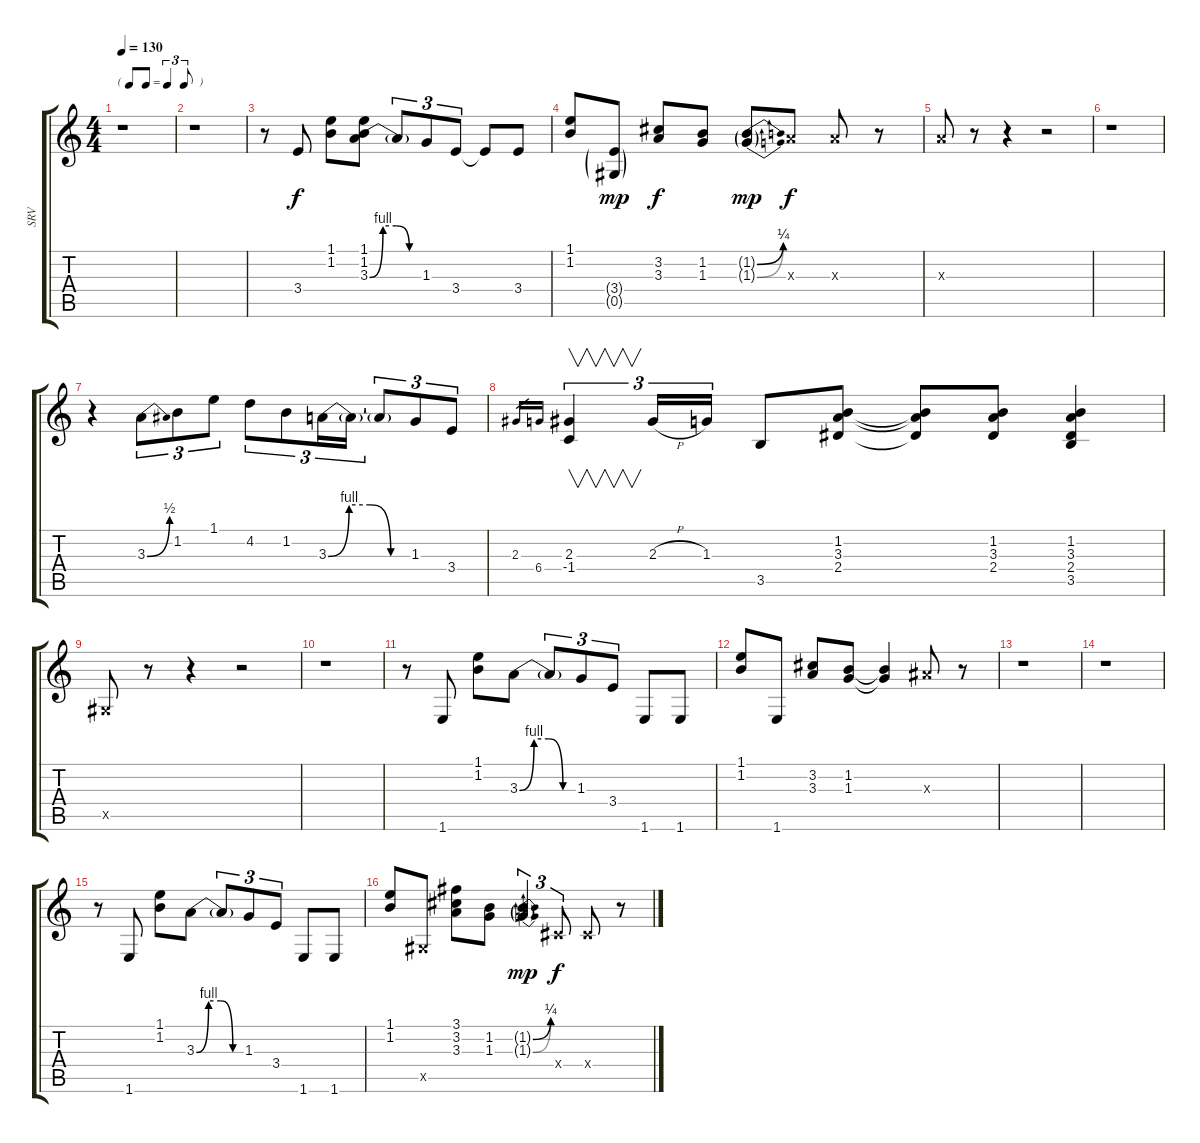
\track ("SRV" "SRV") {instrument electricguitarclean}
\staff {score tabs}
\tuning (Eb4 Bb3 Gb3 Db3 Ab2 Eb2) {hide}
\ts (4 4)
\tf triplet8th
\tempo 130
\clef g2
\ks c
r.1{dy f} |
r.1 |
r.8 3.4.8 (1.1 1.2).8 (1.1 1.2 3.3{be (custom 0 0 15 4 30 4 45 0 60 0)}).8 3.3{t}.8{tu (3 2)} 1.3.8{tu (3 2)} 3.4.8{tu (3 2)} 3.4{t}.8 3.4.8 |
(1.1 1.2).8 (3.4{g} 0.5{g}).8{dy mp} (3.2 3.3).8{dy f} (1.2 1.3).8 (1.2{be (bend 0 0 60 1) g} 1.3{be (bend 0 0 60 1) g}).8{dy mp} 3.3{x}.8{dy f} 3.3{x}.8 r.8 |
3.3{x}.8 r.8 r.4 r.2 |
r.1 |
r.4 3.3{be (bend 0 0 60 2)}.8{tu (3 2)} 1.2.8{tu (3 2)} 1.1.8{tu (3 2)} 4.2.8{tu (3 2)} 1.2.8{tu (3 2)} 3.3{be (custom 0 0 15 4 30 4 45 0 60 0)}.16{tu (3 2)} 3.3{t}.16{tu (3 2)} 3.3{t}.8{tu (3 2)} 1.3.8{tu (3 2)} 3.4.8{tu (3 2)} |
2.3.16{gr} 6.4.16{gr} (2.3 -1.4).4{v tu (3 2)} 2.3{h}.16{tu (3 2)} 1.3.16{tu (3 2)} 3.5.8 (1.2 3.3 2.4).8 (1.2{t} 3.3{t} 2.4{t}).8 (1.2 3.3 2.4).8 (1.2 3.3 2.4 3.5).4 |
0.5{x}.8 r.8 r.4 r.2 |
r.1 |
r.8 1.6.8 (1.1 1.2).8 3.3{be (custom 0 0 15 4 30 4 45 0 60 0)}.8 3.3{t}.8{tu (3 2)} 1.3.8{tu (3 2)} 3.4.8{tu (3 2)} 1.6.8 1.6.8 |
(1.1 1.2).8 1.6.8 (3.2 3.3).8 (1.2 1.3).8 (1.2{t} 1.3{t}).4 4.3{x}.8 r.8 |
r.1 |
r.1 |
r.8 1.6.8 (1.1 1.2).8 3.3{be (custom 0 0 15 4 30 4 45 0 60 0)}.8 3.3{t}.8{tu (3 2)} 1.3.8{tu (3 2)} 3.4.8{tu (3 2)} 1.6.8 1.6.8 |
(1.1 1.2).8 0.5{x}.8 (3.1 3.2 3.3).8 (1.2 1.3).8 (1.2{be (bend 0 0 60 1) g} 1.3{be (bend 0 0 60 1) g}).4{tu (3 2) dy mp} 0.4{x}.8{tu (3 2) dy f} 0.4{x}.8 r.8
